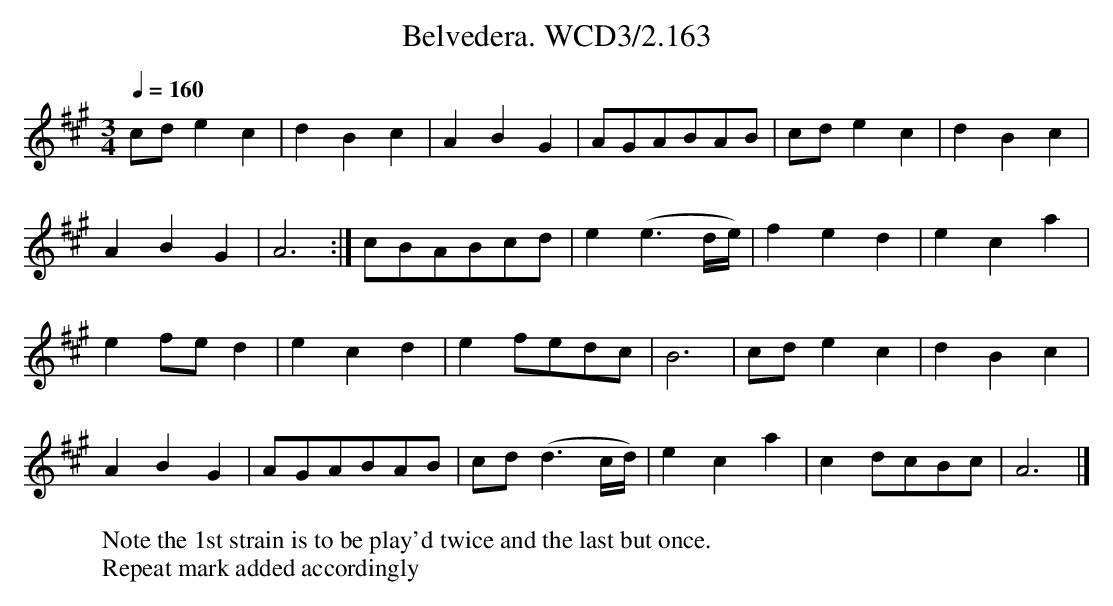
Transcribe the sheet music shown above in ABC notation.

X:1
T:Belvedera. WCD3/2.163
M:3/4
L:1/8
Q:1/4=160
K:A
cd e2c2|d2B2c2|A2B2G2|AGABAB|cd e2c2|d2B2c2|
A2B2G2|A6:|cBABcd|e2 (e3d/e/)|f2e2d2|e2c2a2|
e2 fe d2|e2c2d2|e2 fedc|B6|cd e2c2|d2B2c2|
A2B2G2|AGABAB|cd (d3 c/d/)|e2c2a2|c2 dcBc|A6|]
W:Note the 1st strain is to be play'd twice and the last but once.
W:Repeat mark added accordingly
